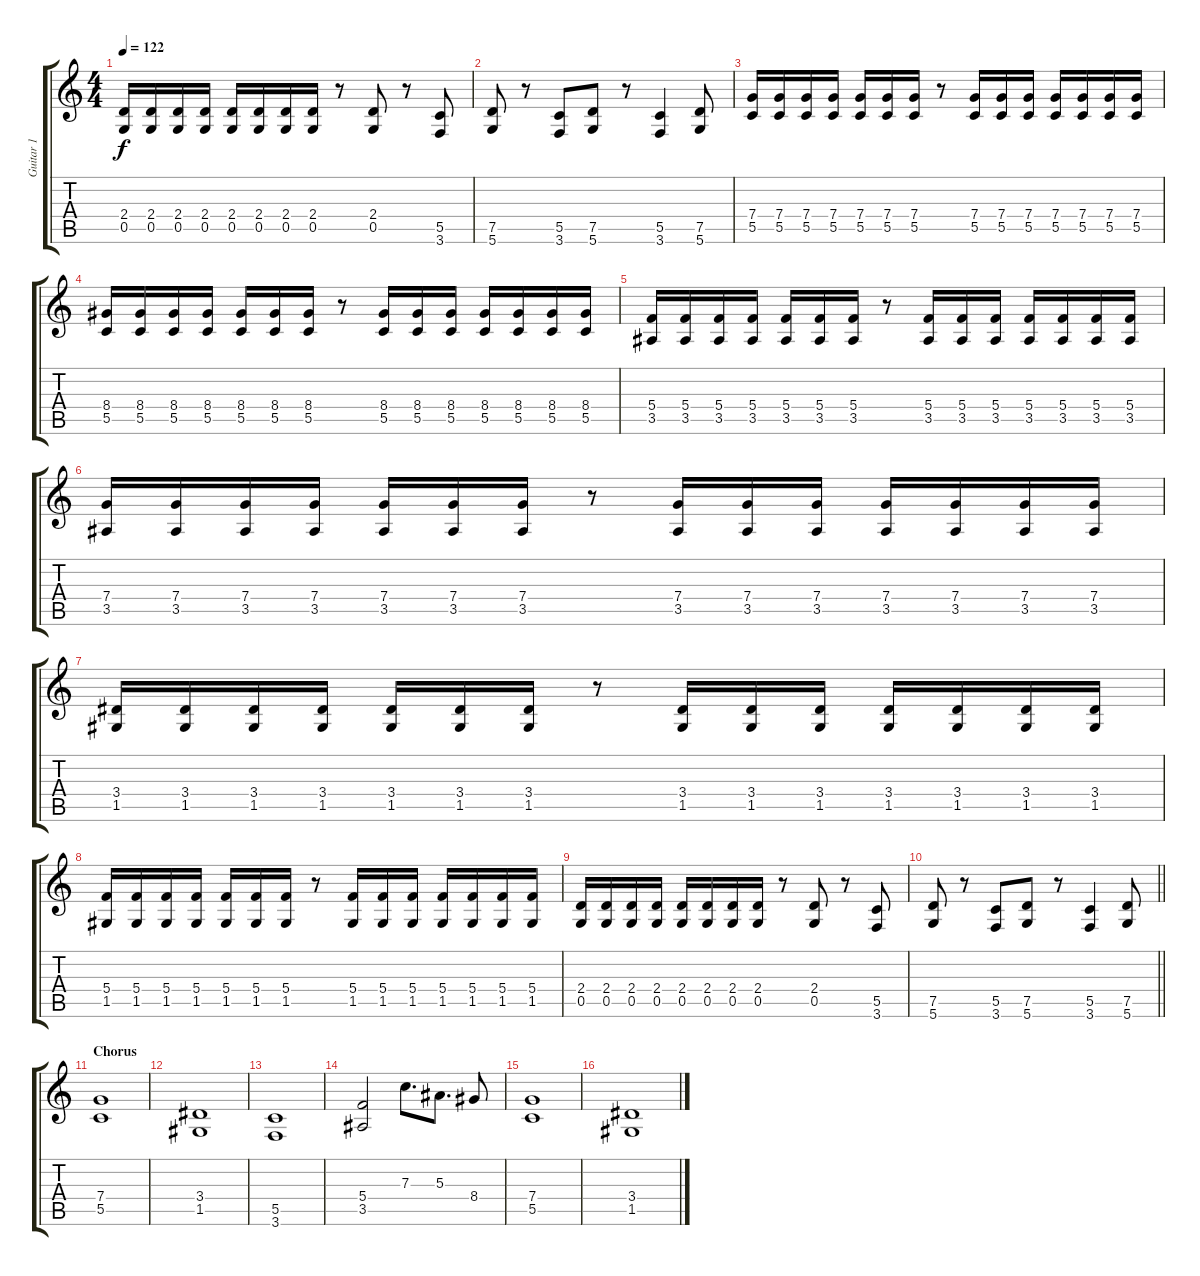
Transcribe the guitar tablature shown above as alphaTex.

\track ("Guitar 1" "Guitar 1") {instrument distortionguitar}
\staff {score tabs}
\tuning (D4 A3 F3 C3 G2 D2) {hide}
\ts (4 4)
\tempo 122
\clef g2
\ks c
(2.4 0.5).16{dy f} (2.4 0.5).16 (2.4 0.5).16 (2.4 0.5).16 (2.4 0.5).16 (2.4 0.5).16 (2.4 0.5).16 (2.4 0.5).16 r.8 (2.4 0.5).8 r.8 (5.5 3.6).8 |
(7.5 5.6).8 r.8 (5.5 3.6).8 (7.5 5.6).8 r.8 (5.5 3.6).4 (7.5 5.6).8 |
(7.4 5.5).16 (7.4 5.5).16 (7.4 5.5).16 (7.4 5.5).16 (7.4 5.5).16 (7.4 5.5).16 (7.4 5.5).16 r.8 (7.4 5.5).16 (7.4 5.5).16 (7.4 5.5).16 (7.4 5.5).16 (7.4 5.5).16 (7.4 5.5).16 (7.4 5.5).16 |
(8.4 5.5).16 (8.4 5.5).16 (8.4 5.5).16 (8.4 5.5).16 (8.4 5.5).16 (8.4 5.5).16 (8.4 5.5).16 r.8 (8.4 5.5).16 (8.4 5.5).16 (8.4 5.5).16 (8.4 5.5).16 (8.4 5.5).16 (8.4 5.5).16 (8.4 5.5).16 |
(5.4 3.5).16 (5.4 3.5).16 (5.4 3.5).16 (5.4 3.5).16 (5.4 3.5).16 (5.4 3.5).16 (5.4 3.5).16 r.8 (5.4 3.5).16 (5.4 3.5).16 (5.4 3.5).16 (5.4 3.5).16 (5.4 3.5).16 (5.4 3.5).16 (5.4 3.5).16 |
(7.4 3.5).16 (7.4 3.5).16 (7.4 3.5).16 (7.4 3.5).16 (7.4 3.5).16 (7.4 3.5).16 (7.4 3.5).16 r.8 (7.4 3.5).16 (7.4 3.5).16 (7.4 3.5).16 (7.4 3.5).16 (7.4 3.5).16 (7.4 3.5).16 (7.4 3.5).16 |
(3.4 1.5).16 (3.4 1.5).16 (3.4 1.5).16 (3.4 1.5).16 (3.4 1.5).16 (3.4 1.5).16 (3.4 1.5).16 r.8 (3.4 1.5).16 (3.4 1.5).16 (3.4 1.5).16 (3.4 1.5).16 (3.4 1.5).16 (3.4 1.5).16 (3.4 1.5).16 |
(5.4 1.5).16 (5.4 1.5).16 (5.4 1.5).16 (5.4 1.5).16 (5.4 1.5).16 (5.4 1.5).16 (5.4 1.5).16 r.8 (5.4 1.5).16 (5.4 1.5).16 (5.4 1.5).16 (5.4 1.5).16 (5.4 1.5).16 (5.4 1.5).16 (5.4 1.5).16 |
(2.4 0.5).16 (2.4 0.5).16 (2.4 0.5).16 (2.4 0.5).16 (2.4 0.5).16 (2.4 0.5).16 (2.4 0.5).16 (2.4 0.5).16 r.8 (2.4 0.5).8 r.8 (5.5 3.6).8 |
\barLineRight lightlight
(7.5 5.6).8 r.8 (5.5 3.6).8 (7.5 5.6).8 r.8 (5.5 3.6).4 (7.5 5.6).8 |
\section ("" "Chorus")
(7.4 5.5).1 |
(3.4 1.5).1 |
(5.5 3.6).1 |
(5.4 3.5).2 7.3.8{d} 5.3.8{d} 8.4.8 |
(7.4 5.5).1 |
(3.4 1.5).1
